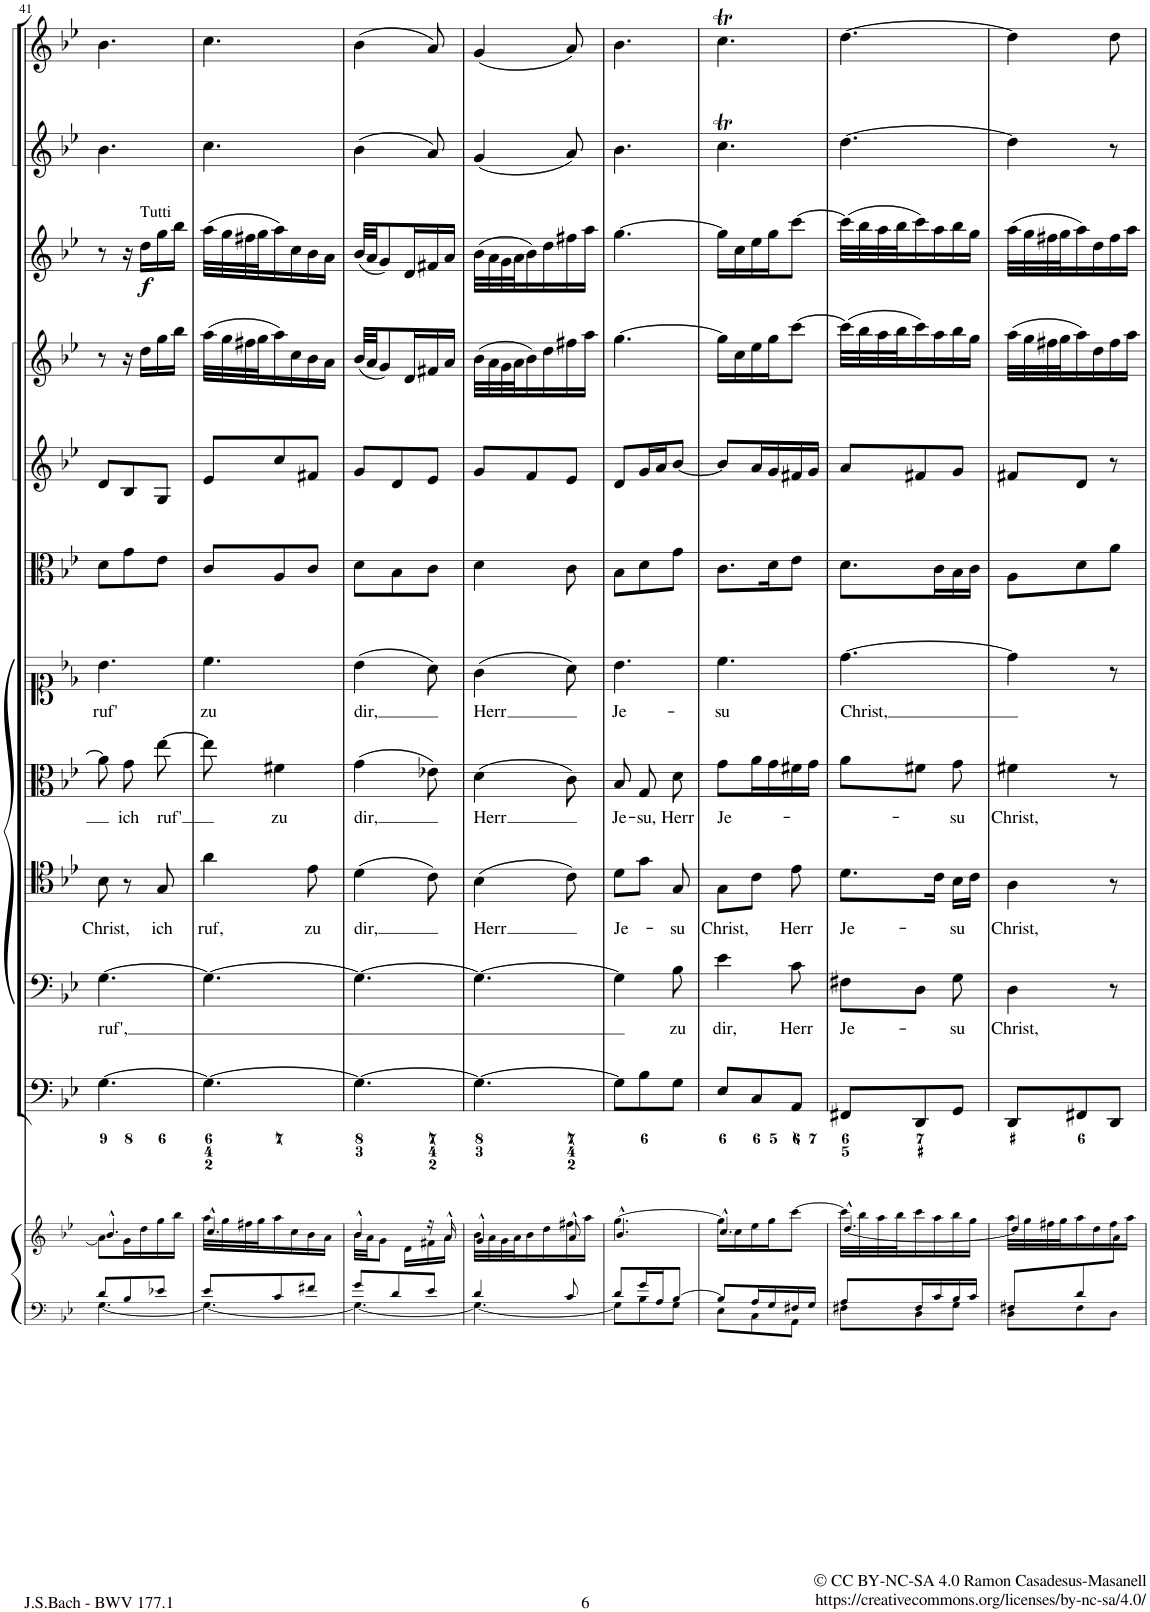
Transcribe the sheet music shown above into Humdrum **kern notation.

**kern	**kern	**kern	**kern	**text	**kern	**text	**kern	**text	**kern	**text	**kern	**kern	**kern	**kern	**dynam	**kern	**kern
*part12	*part12	*part11	*part10	*part10	*part9	*part9	*part8	*part8	*part7	*part7	*part6	*part5	*part4	*part3	*part3	*part2	*part1
*staff13	*staff12	*staff11	*staff10	*staff10	*staff9	*staff9	*staff8	*staff8	*staff7	*staff7	*staff6	*staff5	*staff4	*staff3	*staff3	*staff2	*staff1
*I"Piano reduction	*	*I"Continuo	*I"Basso	*	*I"Tenore	*	*I"Alto	*	*I"Soprano	*	*I"Viola	*I"Violino II	*I"Violino I	*I"Violino concertante	*	*I"Oboe II	*I"Oboe I
*I'Pno	*	*	*	*	*	*	*	*	*	*	*I'Vla	*I'Vln	*I'Vln	*I'Vln	*	*I'Ob	*I'Ob
!!LO:PB:g=z
*clefF4	*clefG2	*clefF4	*clefF4	*	*clefC4	*	*clefC3	*	*clefC1	*	*clefC3	*clefG2	*clefG2	*clefG2	*	*clefG2	*clefG2
*k[b-e-]	*k[b-e-]	*k[b-e-]	*k[b-e-]	*	*k[b-e-]	*	*k[b-e-]	*	*k[b-e-]	*	*k[b-e-]	*k[b-e-]	*k[b-e-]	*k[b-e-]	*	*k[b-e-]	*k[b-e-]
*M3/8	*M3/8	*M3/8	*M3/8	*	*M3/8	*	*M3/8	*	*M3/8	*	*M3/8	*M3/8	*M3/8	*M3/8	*	*M3/8	*M3/8
=41	=41	=41	=41	=41	=41	=41	=41	=41	=41	=41	=41	=41	=41	=41	=41	=41	=41
*^	*^	*	*	*	*	*	*	*	*	*	*	*	*	*	*	*	*
!	!	!	!	!	!	!LO:LY:b	!	!LO:LY:b	!	!	!	!LO:LY:b	!	!	!	!	!	!	!
8d/L	[4.G\	4.b-^^/	8a\L]	[4.G\	[4.G\	ruf',	8B-\	Christ,	8a\]	.	4.b-\	ruf'	8d\L	8d/L	8r	8r	.	4.b-\	4.b-\
!	!	!	!	!	!	!	!	!	!	!LO:LY:b	!	!	!	!	!	!	!	!	!
8B-/	.	.	16g\L	.	.	.	8r	.	8g\	ich	.	.	8g\	8B-/	16r	16r	.	.	.
!	!	!	!	!	!	!	!	!	!	!	!	!	!	!	!	!LO:TX:a:t=Tutti	!	!	!
!	!	!	!	!	!	!	!	!	!	!	!	!	!	!	!	!	!LO:DY:b	!	!
.	.	.	16dd\	.	.	.	.	.	.	.	.	.	.	.	16dd\LL	16dd\LL	f	.	.
!	!	!	!	!	!	!	!	!LO:LY:b	!	!LO:LY:b	!	!	!	!	!	!	!	!	!
8e-X/J	.	.	16gg\	.	.	.	8G/	ich	[8ee-\	ruf'	.	.	8e-\J	8G/J	16gg\	16gg\	.	.	.
.	.	.	16bb-\JJ	.	.	.	.	.	.	.	.	.	.	.	16bb-\JJ	16bb-\JJ	.	.	.
=42	=42	=42	=42	=42	=42	=42	=42	=42	=42	=42	=42	=42	=42	=42	=42	=42	=42	=42	=42
!	!	!	!	!	!	!	!	!LO:LY:b	!	!	!	!LO:LY:b	!	!	!	!	!	!	!
8e-/L	4.G\_	4.cc^^/	32aa\LLL	4.G\_	4.G\_	.	4a\	ruf,	8ee-\]	.	4.cc\	zu	8c/L	8e-/L	(32aa\LLL	(32aa\LLL	.	4.cc\	4.cc\
.	.	.	32gg\	.	.	.	.	.	.	.	.	.	.	.	32gg\	32gg\	.	.	.
.	.	.	32ff#X\	.	.	.	.	.	.	.	.	.	.	.	32ff#X\	32ff#X\	.	.	.
.	.	.	32gg\J	.	.	.	.	.	.	.	.	.	.	.	32gg\J	32gg\J	.	.	.
!	!	!	!	!	!	!	!	!	!	!LO:LY:b	!	!	!	!	!	!	!	!	!
8c/	.	.	16aa\	.	.	.	.	.	4f#X\	zu	.	.	8A/	8cc/	16aa\)	16aa\)	.	.	.
.	.	.	16cc\	.	.	.	.	.	.	.	.	.	.	.	16cc\	16cc\	.	.	.
!	!	!	!	!	!	!	!	!LO:LY:b	!	!	!	!	!	!	!	!	!	!	!
8f#X/J	.	.	16b-\	.	.	.	8e-\	zu	.	.	.	.	8c/J	8f#X/J	16b-\	16b-\	.	.	.
.	.	.	16a\JJ	.	.	.	.	.	.	.	.	.	.	.	16a\JJ	16a\JJ	.	.	.
=43	=43	=43	=43	=43	=43	=43	=43	=43	=43	=43	=43	=43	=43	=43	=43	=43	=43	=43	=43
!	!	!	!	!	!	!	!	!LO:LY:b	!	!LO:LY:b	!	!LO:LY:b	!	!	!	!	!	!	!
8g/L	4.G\_	4b-^^/	32b-\LLL	4.G\_	4.G\_	.	(4d\	dir,	(4g\	dir,	(4b-\	dir,	8d\L	8g/L	(32b-/LLL	(32b-/LLL	.	(4b-\	(4b-\
.	.	.	32a\JJ	.	.	.	.	.	.	.	.	.	.	.	32a/JJ	32a/JJ	.	.	.
.	.	.	8g\J	.	.	.	.	.	.	.	.	.	.	.	8g/)	8g/)	.	.	.
8d/	.	.	.	.	.	.	.	.	.	.	.	.	8B-\	8d/	.	.	.	.	.
.	.	.	16d\LL	.	.	.	.	.	.	.	.	.	.	.	16d/L	16d/L	.	.	.
8e-/J	.	16r	16f#X\	.	.	.	8c\)	.	8e-X\)	.	8a\)	.	8c\J	8e-/J	16f#X/	16f#X/	.	8a/)	8a/)
.	.	16a^^/	16a\JJ	.	.	.	.	.	.	.	.	.	.	.	16a/JJ	16a/JJ	.	.	.
=44	=44	=44	=44	=44	=44	=44	=44	=44	=44	=44	=44	=44	=44	=44	=44	=44	=44	=44	=44
!	!	!	!	!	!	!	!	!LO:LY:b	!	!LO:LY:b	!	!LO:LY:b	!	!	!	!	!	!	!
4d/	4.G\_	4g^^/	32b-\LLL	4.G\_	4.G\_	.	(4B-\	Herr	(4d\	Herr	(4g\	Herr	4d\	8g/L	(32b-\LLL	(32b-\LLL	.	(4g/	(4g/
.	.	.	32a\	.	.	.	.	.	.	.	.	.	.	.	32a\	32a\	.	.	.
.	.	.	32g\	.	.	.	.	.	.	.	.	.	.	.	32g\	32g\	.	.	.
.	.	.	32a\J	.	.	.	.	.	.	.	.	.	.	.	32a\J	32a\J	.	.	.
.	.	.	16b-\	.	.	.	.	.	.	.	.	.	.	8f/	16b-\)	16b-\)	.	.	.
.	.	.	16dd\	.	.	.	.	.	.	.	.	.	.	.	16dd\	16dd\	.	.	.
8c/	.	8a^^/	16ff#X\	.	.	.	8c\)	.	8c\)	.	8a\)	.	8c\	8e-/J	16ff#X\	16ff#X\	.	8a/)	8a/)
.	.	.	16aa\JJ	.	.	.	.	.	.	.	.	.	.	.	16aa\JJ	16aa\JJ	.	.	.
=45	=45	=45	=45	=45	=45	=45	=45	=45	=45	=45	=45	=45	=45	=45	=45	=45	=45	=45	=45
!	!	!	!	!	!	!	!	!LO:LY:b	!	!LO:LY:b	!	!LO:LY:b	!	!	!	!	!	!	!
8d/L	8G\L]	4.b-^^/	[>4.gg\	8G\L]	4G\]	.	8d\L	Je-	8B-/	Je-	4.b-\	Je-	8B-\L	8d/L	[4.gg\	[4.gg\	.	4.b-\	4.b-\
!	!	!	!	!	!	!	!	!	!	!LO:LY:b	!	!	!	!	!	!	!	!	!
16g/L	8B-\	.	.	8B-\	.	.	8g\J	.	8G/	-su,	.	.	8d\	16g/L	.	.	.	.	.
16A/J	.	.	.	.	.	.	.	.	.	.	.	.	.	16a/J	.	.	.	.	.
!	!	!	!	!	!	!LO:LY:b	!	!LO:LY:b	!	!LO:LY:b	!	!	!	!	!	!	!	!	!
[8B-/J	8G\J	.	.	8G\J	8B-\	zu	8G/	-su	8d\	Herr	.	.	8g\J	[8b-/J	.	.	.	.	.
=46	=46	=46	=46	=46	=46	=46	=46	=46	=46	=46	=46	=46	=46	=46	=46	=46	=46	=46	=46
!	!	!	!	!	!	!LO:LY:b	!	!LO:LY:b	!	!LO:LY:b	!	!LO:LY:b	!	!	!	!	!	!	!
8B-/L]	8E-\L	4.cc^^/	16gg\LL]	8E-/L	4e-\	dir,	8G\L	Christ,	8g\L	Je-	4.cc\	-su	8.c\L	8b-/L]	16gg\LL]	16gg\LL]	.	4.ccT\	4.ccT\
.	.	.	16cc\	.	.	.	.	.	.	.	.	.	.	.	16cc\	16cc\	.	.	.
16A/L	8C\	.	16ee-\	8C/	.	.	8c\J	.	16a\L	.	.	.	.	16a/L	16ee-\	16ee-\	.	.	.
16G/	.	.	16gg\J	.	.	.	.	.	16g\	.	.	.	16d\K	16g/	16gg\J	16gg\J	.	.	.
!	!	!	!	!	!	!LO:LY:b	!	!LO:LY:b	!	!	!	!	!	!	!	!	!	!	!
16F#X/	8AA\J	.	[>8ccc\J	8AA/J	8c\	Herr	8e-\	Herr	16f#X\	.	.	.	8e-\J	16f#X/	[8ccc\J	[8ccc\J	.	.	.
16G/JJ	.	.	.	.	.	.	.	.	16g\JJ	.	.	.	.	16g/JJ	.	.	.	.	.
=47	=47	=47	=47	=47	=47	=47	=47	=47	=47	=47	=47	=47	=47	=47	=47	=47	=47	=47	=47
!	!	!	!	!	!	!LO:LY:b	!	!LO:LY:b	!	!	!	!LO:LY:b	!	!	!	!	!	!	!
8A/L	8F#X\L	[<4.dd^^/	32ccc\LLL]	8FF#X/L	8F#X\L	Je-	8.d\L	Je-	8a\L	.	[4.dd\	Christ,	8.d\L	8a/L	(32ccc\LLL]	(32ccc\LLL]	.	[4.dd\	[4.dd\
.	.	.	32bb-\	.	.	.	.	.	.	.	.	.	.	.	32bb-\	32bb-\	.	.	.
.	.	.	32aa\	.	.	.	.	.	.	.	.	.	.	.	32aa\	32aa\	.	.	.
.	.	.	32bb-\J	.	.	.	.	.	.	.	.	.	.	.	32bb-\J	32bb-\J	.	.	.
16F#/L	8D\	.	16ccc\	8DD/	8D\J	.	.	.	8f#X\J	.	.	.	.	8f#X/	16ccc\)	16ccc\)	.	.	.
16c/	.	.	16aa\	.	.	.	16c\Jk	.	.	.	.	.	16c\L	.	16aa\	16aa\	.	.	.
!	!	!	!	!	!	!LO:LY:b	!	!LO:LY:b	!	!LO:LY:b	!	!	!	!	!	!	!	!	!
16B-/	8G\J	.	16bb-\	8GG/J	8G\	-su	16B-\LL	-su	8g\	-su	.	.	16B-\	8g/J	16bb-\	16bb-\	.	.	.
16c/JJ	.	.	16gg\JJ	.	.	.	16c\JJ	.	.	.	.	.	16c\JJ	.	16gg\JJ	16gg\JJ	.	.	.
=48	=48	=48	=48	=48	=48	=48	=48	=48	=48	=48	=48	=48	=48	=48	=48	=48	=48	=48	=48
*	*	*	*^	*	*	*	*	*	*	*	*	*	*	*	*	*	*	*	*
!	!	!	!	!	!	!	!LO:LY:b	!	!LO:LY:b	!	!LO:LY:b	!	!	!	!	!	!	!	!	!
8F#X/L	8D\L	4dd/]	32aa\LLL	4ryy	8DD/L	4D\	Christ,	4A\	Christ,	4f#X\	Christ,	4dd\]	.	8A\L	8f#X/L	(32aa\LLL	(32aa\LLL	.	4dd\]	4dd\]
.	.	.	32gg\	.	.	.	.	.	.	.	.	.	.	.	.	32gg\	32gg\	.	.	.
.	.	.	32ff#X\	.	.	.	.	.	.	.	.	.	.	.	.	32ff#X\	32ff#X\	.	.	.
.	.	.	32gg\J	.	.	.	.	.	.	.	.	.	.	.	.	32gg\J	32gg\J	.	.	.
8d/	8F#\	.	16aa\	.	8FF#X/	.	.	.	.	.	.	.	.	8d\	8d/J	16aa\)	16aa\)	.	.	.
.	.	.	16dd\	.	.	.	.	.	.	.	.	.	.	.	.	16dd\	16dd\	.	.	.
8ryy	8D\J	8ryy	16ff#\	8a\J	8DD/J	8r	.	8r	.	8r	.	8r	.	8a\J	8r	16ff#\	16ff#\	.	8r	8dd\
.	.	.	16aa\JJ	.	.	.	.	.	.	.	.	.	.	.	.	16aa\JJ	16aa\JJ	.	.	.
*v	*v	*	*	*	*	*	*	*	*	*	*	*	*	*	*	*	*	*	*	*
*	*v	*v	*v	*	*	*	*	*	*	*	*	*	*	*	*	*	*	*	*
=	=	=	=	=	=	=	=	=	=	=	=	=	=	=	=	=	=
*-	*-	*-	*-	*-	*-	*-	*-	*-	*-	*-	*-	*-	*-	*-	*-	*-	*-
